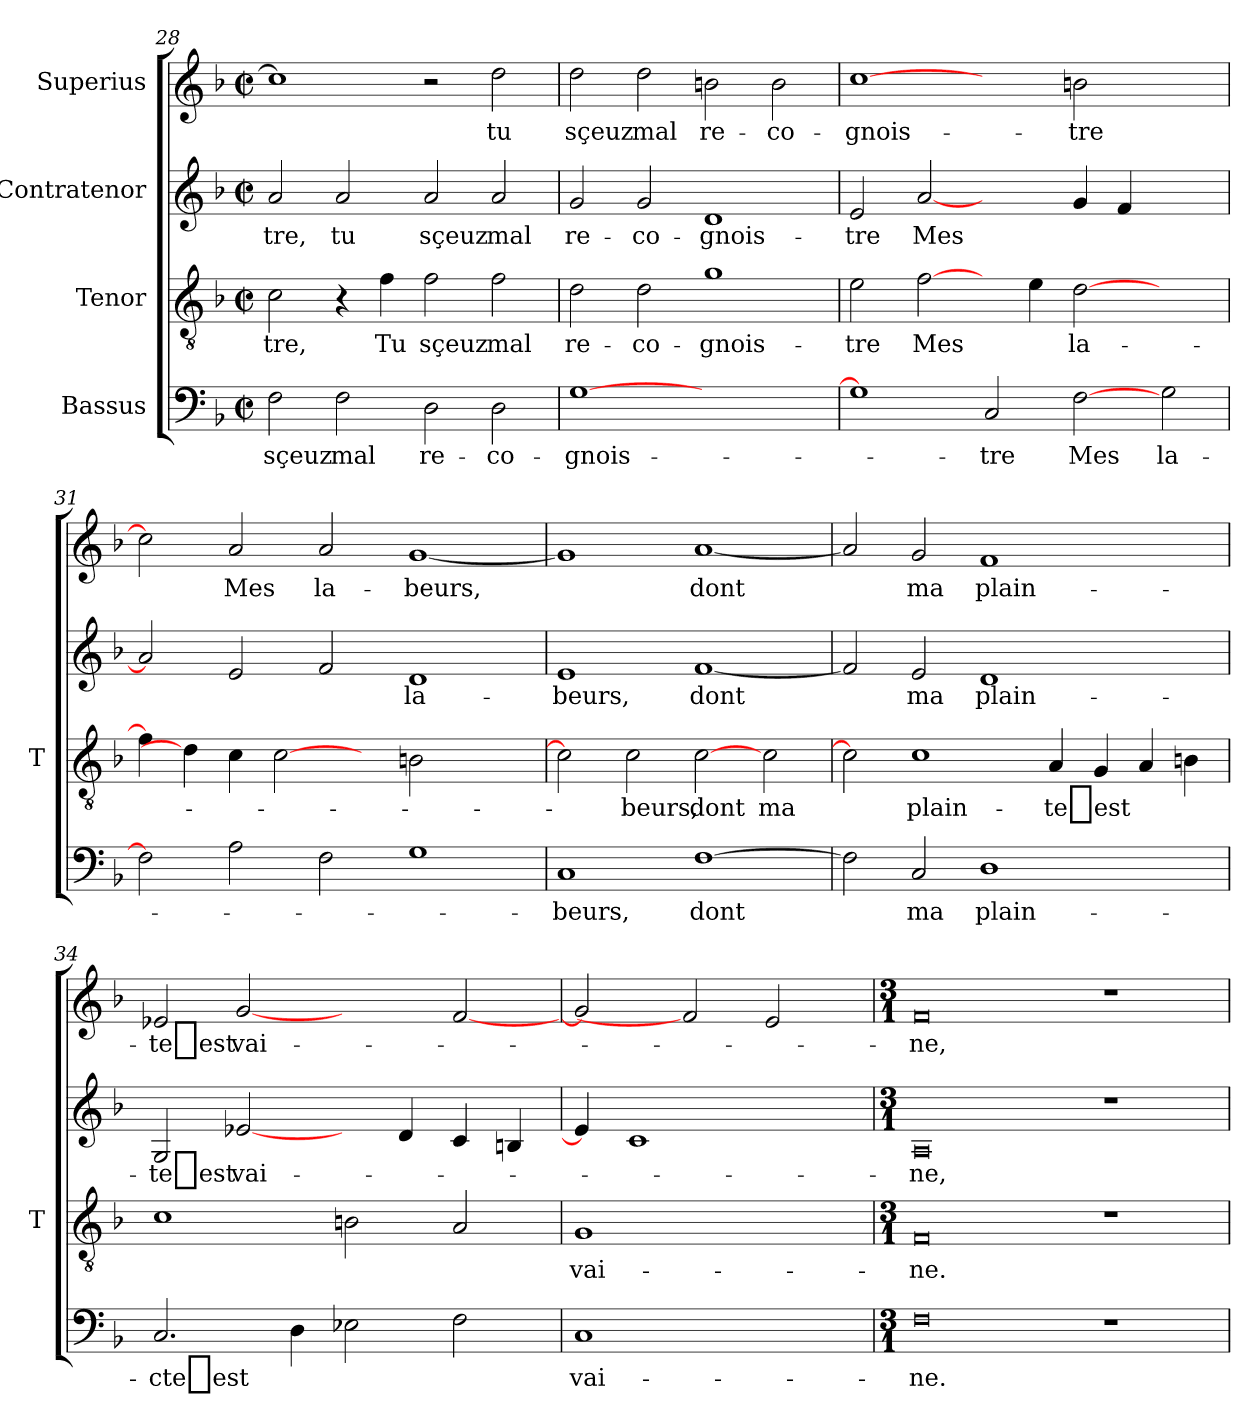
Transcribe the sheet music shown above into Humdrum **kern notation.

**kern	**text	**kern	**text	**kern	**text	**kern	**text
*part4	*part4	*part3	*part3	*part2	*part2	*part1	*part1
*staff4	*staff4	*staff3	*staff3	*staff2	*staff2	*staff1	*staff1
*I"Bassus	*	*I"Tenor	*	*I"Contratenor	*	*I"Superius	*
*	*	*I'T	*	*	*	*	*
*clefF4	*	*clefGv2	*	*clefG2	*	*clefG2	*
*k[b-]	*	*k[b-]	*	*k[b-]	*	*k[b-]	*
*F:	*	*F:	*	*F:	*	*F:	*
*M2/2	*	*M2/2	*	*M2/2	*	*M2/2	*
*met(c|)	*	*met(c|)	*	*met(c|)	*	*met(c|)	*
=28	=28	=28	=28	=28	=28	=28	=28
2F	-sçeuz	2c	-tre,	2a	-tre,	1cc]	.
2F	-mal	4r	.	2a	-tu	.	.
.	.	4f	-Tu	.	.	.	.
2D	re-	2f	-sçeuz	2a	-sçeuz	2r	.
2D	co-	2f	-mal	2a	-mal	2dd	-tu
=29	=29	=29	=29	=29	=29	=29	=29
[1G	gnois-	2d	re-	2g	re-	2dd	-sçeuz
.	.	2d	co-	2g	co-	2dd	-mal
1ryy	.	1g	gnois-	1d	gnois-	2b	re-
.	.	.	.	.	.	2b	co-
!!LO:PB:g=z
=30	=30	=30	=30	=30	=30	=30	=30
1G]	.	2e	-tre	2e	-tre	[1cc	gnois-
.	.	[2f	-Mes	[2a	-Mes	.	.
2C	-tre	4ryy	.	2ryy	.	2ryy	.
.	.	4e	.	.	.	.	.
[2F	-Mes	[2d	la-	4g	.	2b	-tre
.	.	.	.	4f	.	.	.
2G	la-	2ryy	.	2ryy	.	2ryy	.
=31	=31	=31	=31	=31	=31	=31	=31
2F]	.	4f]	.	2a]	.	2cc]	.
.	.	4d]	.	.	.	.	.
2A	.	4c	.	2e	.	2a	-Mes
.	.	[2c	.	.	.	.	.
2F	.	.	.	2f	.	2a	la-
.	.	4ryy	.	.	.	.	.
1G	.	2Bn	.	1d	la-	[1g	-beurs,
.	.	2ryy	.	.	.	.	.
=32	=32	=32	=32	=32	=32	=32	=32
1C	-beurs,	2c]	.	1e	-beurs,	1g]	.
.	.	2c	-beurs,	.	.	.	.
[1F	-dont	[2c	-dont	[1f	-dont	[1a	-dont
.	.	2c	-ma	.	.	.	.
=33	=33	=33	=33	=33	=33	=33	=33
2F]	.	2c]	.	2f]	.	2a]	.
2C	-ma	1c	plain-	2e	-ma	2g	-ma
1D	plain-	.	.	1d	plain-	1f	plain-
.	.	4A	-te_est	.	.	.	.
.	.	4G	.	.	.	.	.
2ryy	.	4A	.	2ryy	.	2ryy	.
.	.	4B	.	.	.	.	.
=34	=34	=34	=34	=34	=34	=34	=34
2.C	-cte_est	1c	.	2G	-te_est	2e-X	-te_est
.	.	.	.	[2e-X	vai-	[2g	vai-
4D	.	.	.	.	.	.	.
2E-X	.	2B	.	4ryy	.	2ryy	.
.	.	.	.	4d	.	.	.
2F	.	2A	.	4c	.	[2f	.
.	.	.	.	4B	.	.	.
=35	=35	=35	=35	=35	=35	=35	=35
1C	vai-	1G	vai-	4e-]	.	2g]	.
.	.	.	.	1c	.	.	.
.	.	.	.	.	.	2f]	.
2ryy	.	2ryy	.	.	.	2e	.
.	.	.	.	4ryy	.	.	.
=36	=36	=36	=36	=36	=36	=36	=36
*M3/1	*	*M3/1	*	*M3/1	*	*M3/1	*
0F	-ne.	0F	-ne.	0A	-ne,	0f	-ne,
1r	.	1r	.	1r	.	1r	.
=	=	=	=	=	=	=	=
*-	*-	*-	*-	*-	*-	*-	*-
